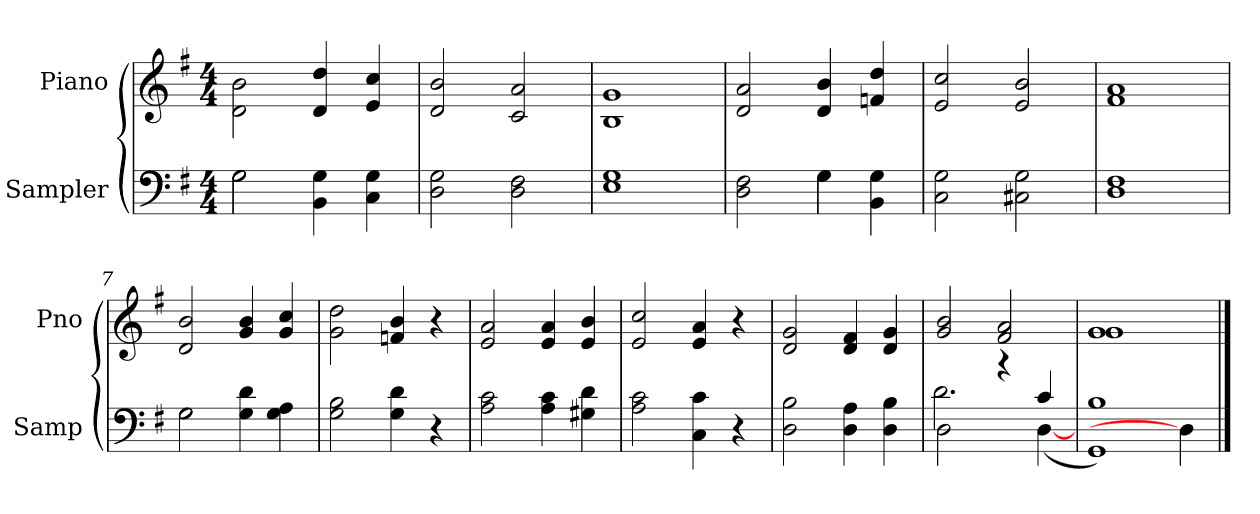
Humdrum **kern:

**kern	**kern
*part2	*part1
*staff2	*staff1
*I"Sampler	*I"Piano
*I'Samp	*I'Pno
*clefF4	*clefG2
*k[f#]	*k[f#]
*G:	*G:
*M4/4	*M4/4
=1	=1
*^	*
2G\	2G	2d\ 2b\
4BB 4G	2ryy	4d 4dd
4C 4G	.	4e 4cc
*v	*v	*
=2	=2
2D 2G	2d 2b
2D 2F#	2c 2a
=3	=3
1E 1G	1B 1g
=4	=4
*^	*
2D 2F#	2ryy	2d 2a
4G\	4G	4d 4b
4BB 4G	4ryy	4fn 4dd
*v	*v	*
=5	=5
2C 2G	2e 2cc
2C#X 2G	2e 2b
=6	=6
1D 1F#	1f# 1a
=7	=7
*^	*
2G\	2G	2d 2b
4G 4d	2ryy	4g 4b
4G 4A	.	4g 4cc
*v	*v	*
=8	=8
2G 2B	2g 2dd
4G 4d	4fn 4b
4r	4r
=9	=9
2A 2c	2e 2a
4A 4c	4e 4a
4G#X 4d	4e 4b
=10	=10
2A 2c	2e 2cc
4C 4c	4e 4a
4r	4r
=11	=11
2D 2B	2d 2g
4D 4A	4d 4f#
4D 4B	4d 4g
=12	=12
*^	*
2D\	2.d	2g 2b
4r	.	2f# 2a
4c/	([4D	.
*v	*v	*
=13	=13
*	*^
1GG 1B)	1g/	1g
4D]	4ryy	4ryy
*	*v	*v
==	==
*-	*-
